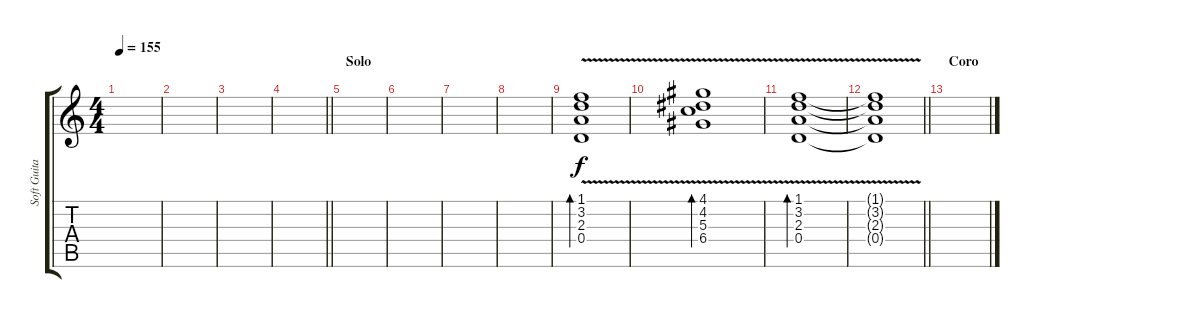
\track ("Soft Guitar" "Soft Guita") {instrument electricguitarjazz}
\staff {score tabs}
\tuning (E4 B3 G3 D3 A2 E2) {hide}
\ts (4 4)
\tempo 155
\clef g2
\ks c
|
|
|
\barLineRight lightlight
|
\section ("" "Solo")
|
|
|
|
(1.1{v} 3.2 2.3 0.4).1{bd 240} |
(4.1 4.2 5.3{v} 6.4).1{bd 240} |
(1.1{v} 3.2 2.3 0.4).1{bd 240} |
\barLineRight lightlight
(1.1{t} 3.2{t} 2.3{t} 0.4{t}).1 |
\section ("" "Coro")
